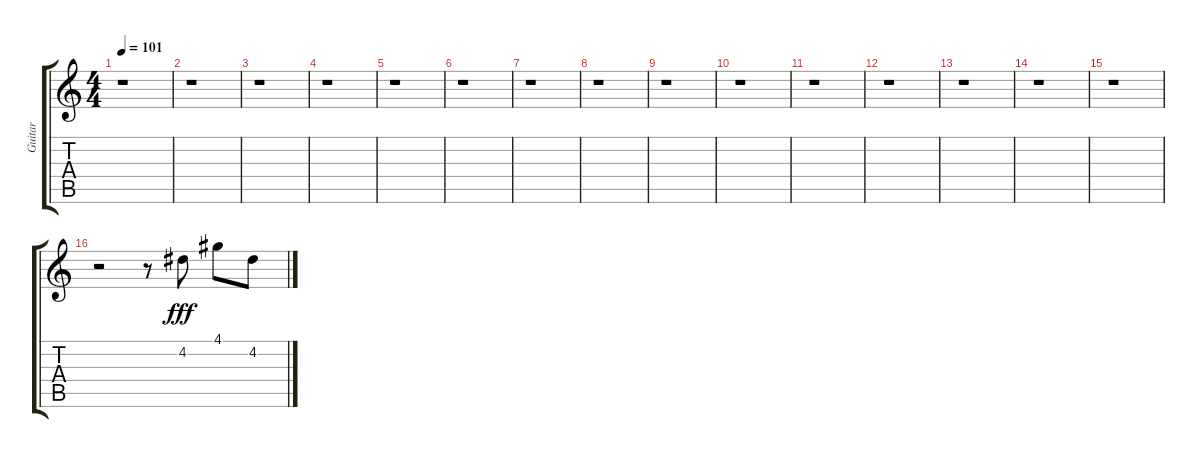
\track ("Guitar" "Guitar") {instrument acousticguitarsteel}
\staff {score tabs}
\tuning (E4 B3 G3 D3 A2 E2) {hide}
\ts (4 4)
\tempo 101
\clef g2
\ks c
r.1{dy fff} |
r.1 |
r.1 |
r.1 |
r.1 |
r.1 |
r.1 |
r.1 |
r.1 |
r.1 |
r.1 |
r.1 |
r.1 |
r.1 |
r.1 |
r.2 r.8 4.2.8{volume 8} 4.1.8 4.2.8
